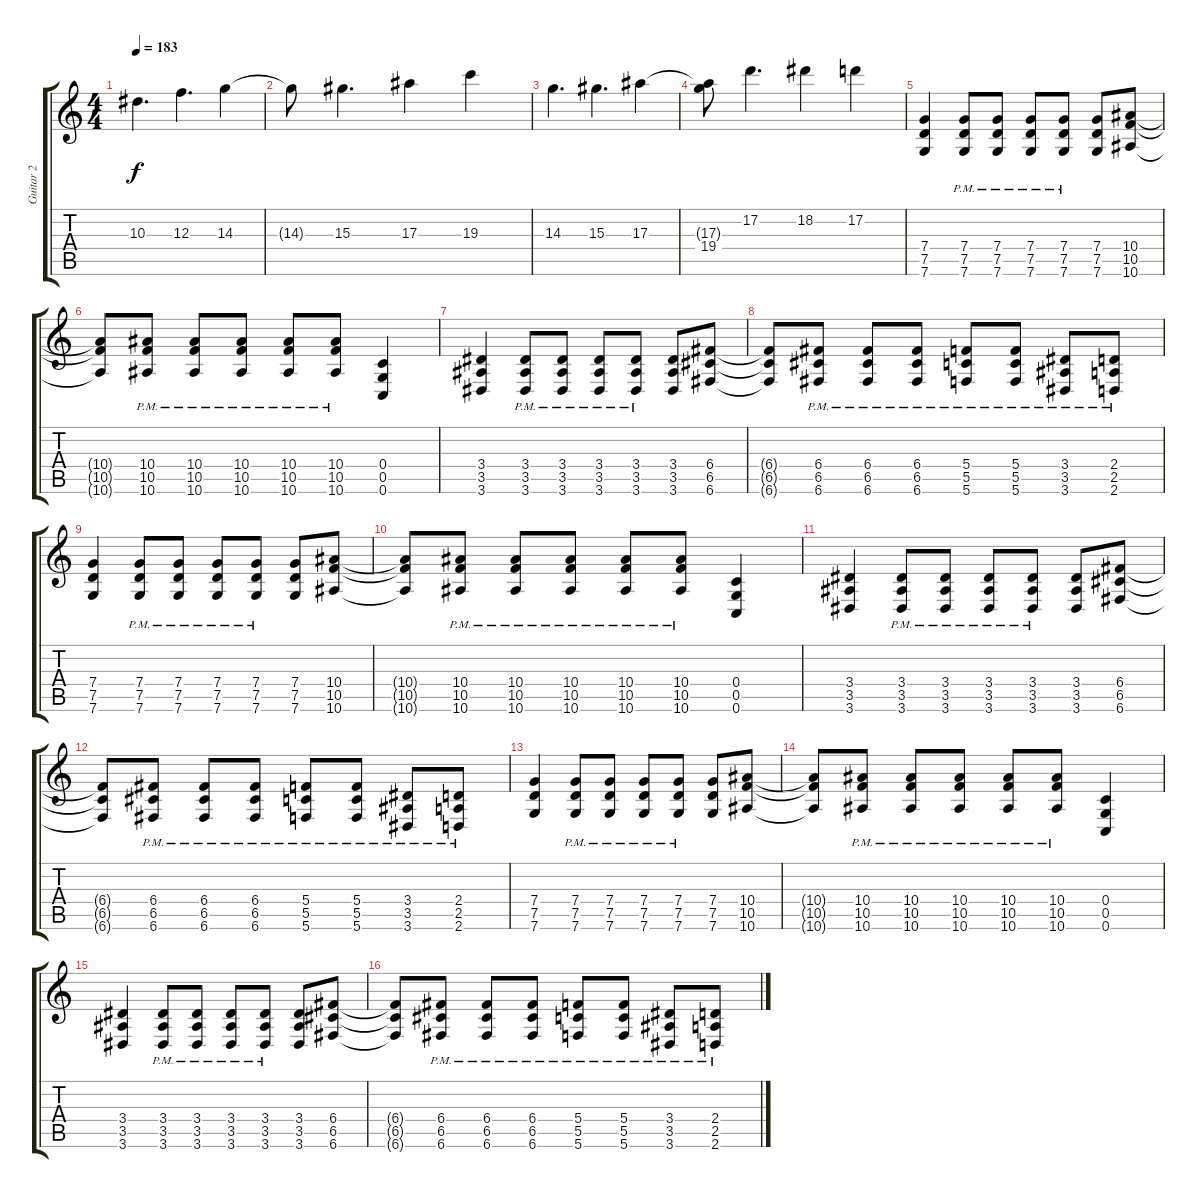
\track ("Guitar 2" "Guitar 2") {instrument distortionguitar}
\staff {score tabs}
\tuning (D4 A3 F3 C3 G2 C2) {hide}
\ts (4 4)
\tempo 183
\clef g2
\ks aminor
10.3.4{d dy f} 12.3.4{d} 14.3.4 |
14.3{t}.8 15.3.4{d} 17.3.4 19.3.4 |
14.3.4{d} 15.3.4{d} 17.3.4 |
(17.3{t} 19.4).8 17.2.4{d} 18.2.4 17.2.4 |
(7.4 7.5 7.6).4 (7.4{pm} 7.5{pm} 7.6{pm}).8 (7.4{pm} 7.5{pm} 7.6{pm}).8 (7.4{pm} 7.5{pm} 7.6{pm}).8 (7.4{pm} 7.5{pm} 7.6{pm}).8 (7.4 7.5 7.6).8 (10.4 10.5 10.6).8 |
(10.4{t} 10.5{t} 10.6{t}).8 (10.4{pm} 10.5{pm} 10.6{pm}).8 (10.4{pm} 10.5{pm} 10.6{pm}).8 (10.4{pm} 10.5{pm} 10.6{pm}).8 (10.4{pm} 10.5{pm} 10.6{pm}).8 (10.4{pm} 10.5{pm} 10.6{pm}).8 (0.4 0.5 0.6).4 |
(3.4 3.5 3.6).4 (3.4{pm} 3.5{pm} 3.6{pm}).8 (3.4{pm} 3.5{pm} 3.6{pm}).8 (3.4{pm} 3.5{pm} 3.6{pm}).8 (3.4{pm} 3.5{pm} 3.6{pm}).8 (3.4 3.5 3.6).8 (6.4 6.5 6.6).8 |
(6.4{t} 6.5{t} 6.6{t}).8 (6.4{pm} 6.5{pm} 6.6{pm}).8 (6.4{pm} 6.5{pm} 6.6{pm}).8 (6.4{pm} 6.5{pm} 6.6{pm}).8 (5.4{pm} 5.5{pm} 5.6{pm}).8 (5.4{pm} 5.5{pm} 5.6{pm}).8 (3.4{pm} 3.5{pm} 3.6{pm}).8 (2.4{pm} 2.5{pm} 2.6{pm}).8 |
(7.4 7.5 7.6).4 (7.4{pm} 7.5{pm} 7.6{pm}).8 (7.4{pm} 7.5{pm} 7.6{pm}).8 (7.4{pm} 7.5{pm} 7.6{pm}).8 (7.4{pm} 7.5{pm} 7.6{pm}).8 (7.4 7.5 7.6).8 (10.4 10.5 10.6).8 |
(10.4{t} 10.5{t} 10.6{t}).8 (10.4{pm} 10.5{pm} 10.6{pm}).8 (10.4{pm} 10.5{pm} 10.6{pm}).8 (10.4{pm} 10.5{pm} 10.6{pm}).8 (10.4{pm} 10.5{pm} 10.6{pm}).8 (10.4{pm} 10.5{pm} 10.6{pm}).8 (0.4 0.5 0.6).4 |
(3.4 3.5 3.6).4 (3.4{pm} 3.5{pm} 3.6{pm}).8 (3.4{pm} 3.5{pm} 3.6{pm}).8 (3.4{pm} 3.5{pm} 3.6{pm}).8 (3.4{pm} 3.5{pm} 3.6{pm}).8 (3.4 3.5 3.6).8 (6.4 6.5 6.6).8 |
(6.4{t} 6.5{t} 6.6{t}).8 (6.4{pm} 6.5{pm} 6.6{pm}).8 (6.4{pm} 6.5{pm} 6.6{pm}).8 (6.4{pm} 6.5{pm} 6.6{pm}).8 (5.4{pm} 5.5{pm} 5.6{pm}).8 (5.4{pm} 5.5{pm} 5.6{pm}).8 (3.4{pm} 3.5{pm} 3.6{pm}).8 (2.4{pm} 2.5{pm} 2.6{pm}).8 |
(7.4 7.5 7.6).4 (7.4{pm} 7.5{pm} 7.6{pm}).8 (7.4{pm} 7.5{pm} 7.6{pm}).8 (7.4{pm} 7.5{pm} 7.6{pm}).8 (7.4{pm} 7.5{pm} 7.6{pm}).8 (7.4 7.5 7.6).8 (10.4 10.5 10.6).8 |
(10.4{t} 10.5{t} 10.6{t}).8 (10.4{pm} 10.5{pm} 10.6{pm}).8 (10.4{pm} 10.5{pm} 10.6{pm}).8 (10.4{pm} 10.5{pm} 10.6{pm}).8 (10.4{pm} 10.5{pm} 10.6{pm}).8 (10.4{pm} 10.5{pm} 10.6{pm}).8 (0.4 0.5 0.6).4 |
(3.4 3.5 3.6).4 (3.4{pm} 3.5{pm} 3.6{pm}).8 (3.4{pm} 3.5{pm} 3.6{pm}).8 (3.4{pm} 3.5{pm} 3.6{pm}).8 (3.4{pm} 3.5{pm} 3.6{pm}).8 (3.4 3.5 3.6).8 (6.4 6.5 6.6).8 |
(6.4{t} 6.5{t} 6.6{t}).8 (6.4{pm} 6.5{pm} 6.6{pm}).8 (6.4{pm} 6.5{pm} 6.6{pm}).8 (6.4{pm} 6.5{pm} 6.6{pm}).8 (5.4{pm} 5.5{pm} 5.6{pm}).8 (5.4{pm} 5.5{pm} 5.6{pm}).8 (3.4{pm} 3.5{pm} 3.6{pm}).8 (2.4{pm} 2.5{pm} 2.6{pm}).8
